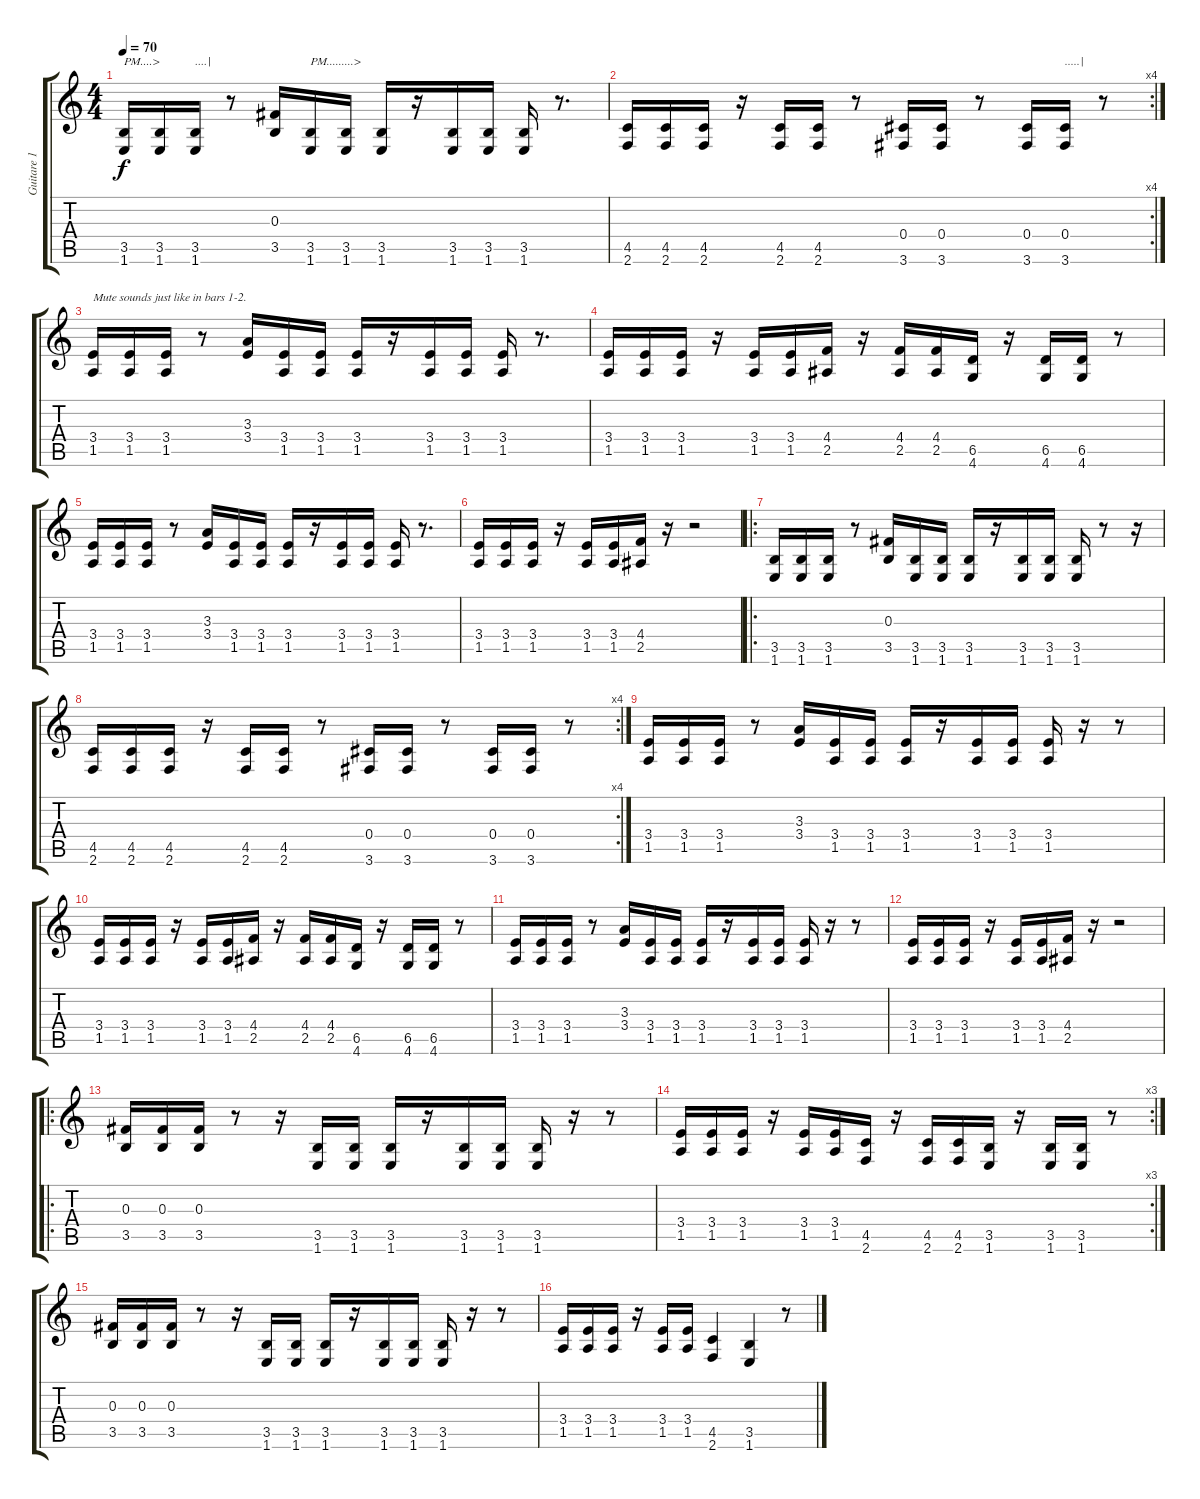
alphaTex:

\track ("Guitare 1" "Guitare 1") {instrument distortionguitar}
\staff {score tabs}
\tuning (Eb4 Bb3 Gb3 Db3 Ab2 Eb2) {hide}
\ts (4 4)
\tempo 70
\clef g2
\ks c
(3.5 1.6).16{txt "PM....>" dy f instrument distortionguitar} (3.5 1.6).16 (3.5 1.6).16{txt "....|"} r.8 (0.3 3.5).16 (3.5 1.6).16{txt "PM.........>"} (3.5 1.6).16 (3.5 1.6).16 r.16 (3.5 1.6).16 (3.5 1.6).16 (3.5 1.6).16 r.8{d} |
\rc 4
(4.5 2.6).16 (4.5 2.6).16 (4.5 2.6).16 r.16 (4.5 2.6).16 (4.5 2.6).16 r.8 (0.4 3.6).16 (0.4 3.6).16 r.8 (0.4 3.6).16 (0.4 3.6).16{txt ".....|"} r.8 |
(3.4 1.5).16{txt "Mute sounds just like in bars 1-2."} (3.4 1.5).16 (3.4 1.5).16 r.8 (3.3 3.4).16 (3.4 1.5).16 (3.4 1.5).16 (3.4 1.5).16 r.16 (3.4 1.5).16 (3.4 1.5).16 (3.4 1.5).16 r.8{d} |
(3.4 1.5).16 (3.4 1.5).16 (3.4 1.5).16 r.16 (3.4 1.5).16 (3.4 1.5).16 (4.4 2.5).16 r.16 (4.4 2.5).16 (4.4 2.5).16 (6.5 4.6).16 r.16 (6.5 4.6).16 (6.5 4.6).16 r.8 |
(3.4 1.5).16 (3.4 1.5).16 (3.4 1.5).16 r.8 (3.3 3.4).16 (3.4 1.5).16 (3.4 1.5).16 (3.4 1.5).16 r.16 (3.4 1.5).16 (3.4 1.5).16 (3.4 1.5).16 r.8{d} |
(3.4 1.5).16 (3.4 1.5).16 (3.4 1.5).16 r.16 (3.4 1.5).16 (3.4 1.5).16 (4.4 2.5).16 r.16 r.2 |
\ro
(3.5 1.6).16 (3.5 1.6).16 (3.5 1.6).16 r.8 (0.3 3.5).16 (3.5 1.6).16 (3.5 1.6).16 (3.5 1.6).16 r.16 (3.5 1.6).16 (3.5 1.6).16 (3.5 1.6).16 r.8 r.16 |
\rc 4
(4.5 2.6).16 (4.5 2.6).16 (4.5 2.6).16 r.16 (4.5 2.6).16 (4.5 2.6).16 r.8 (0.4 3.6).16 (0.4 3.6).16 r.8 (0.4 3.6).16 (0.4 3.6).16 r.8 |
(3.4 1.5).16 (3.4 1.5).16 (3.4 1.5).16 r.8 (3.3 3.4).16 (3.4 1.5).16 (3.4 1.5).16 (3.4 1.5).16 r.16 (3.4 1.5).16 (3.4 1.5).16 (3.4 1.5).16 r.16 r.8 |
(3.4 1.5).16 (3.4 1.5).16 (3.4 1.5).16 r.16 (3.4 1.5).16 (3.4 1.5).16 (4.4 2.5).16 r.16 (4.4 2.5).16 (4.4 2.5).16 (6.5 4.6).16 r.16 (6.5 4.6).16 (6.5 4.6).16 r.8 |
(3.4 1.5).16 (3.4 1.5).16 (3.4 1.5).16 r.8 (3.3 3.4).16 (3.4 1.5).16 (3.4 1.5).16 (3.4 1.5).16 r.16 (3.4 1.5).16 (3.4 1.5).16 (3.4 1.5).16 r.16 r.8 |
(3.4 1.5).16 (3.4 1.5).16 (3.4 1.5).16 r.16 (3.4 1.5).16 (3.4 1.5).16 (4.4 2.5).16 r.16 r.2 |
\ro
(0.3 3.5).16 (0.3 3.5).16 (0.3 3.5).16 r.8 r.16 (3.5 1.6).16 (3.5 1.6).16 (3.5 1.6).16 r.16 (3.5 1.6).16 (3.5 1.6).16 (3.5 1.6).16 r.16 r.8 |
\rc 3
(3.4 1.5).16 (3.4 1.5).16 (3.4 1.5).16 r.16 (3.4 1.5).16 (3.4 1.5).16 (4.5 2.6).16 r.16 (4.5 2.6).16 (4.5 2.6).16 (3.5 1.6).16 r.16 (3.5 1.6).16 (3.5 1.6).16 r.8 |
(0.3 3.5).16 (0.3 3.5).16 (0.3 3.5).16 r.8 r.16 (3.5 1.6).16 (3.5 1.6).16 (3.5 1.6).16 r.16 (3.5 1.6).16 (3.5 1.6).16 (3.5 1.6).16 r.16 r.8 |
(3.4 1.5).16 (3.4 1.5).16 (3.4 1.5).16 r.16 (3.4 1.5).16 (3.4 1.5).16 (4.5 2.6).4 (3.5 1.6).4 r.8
